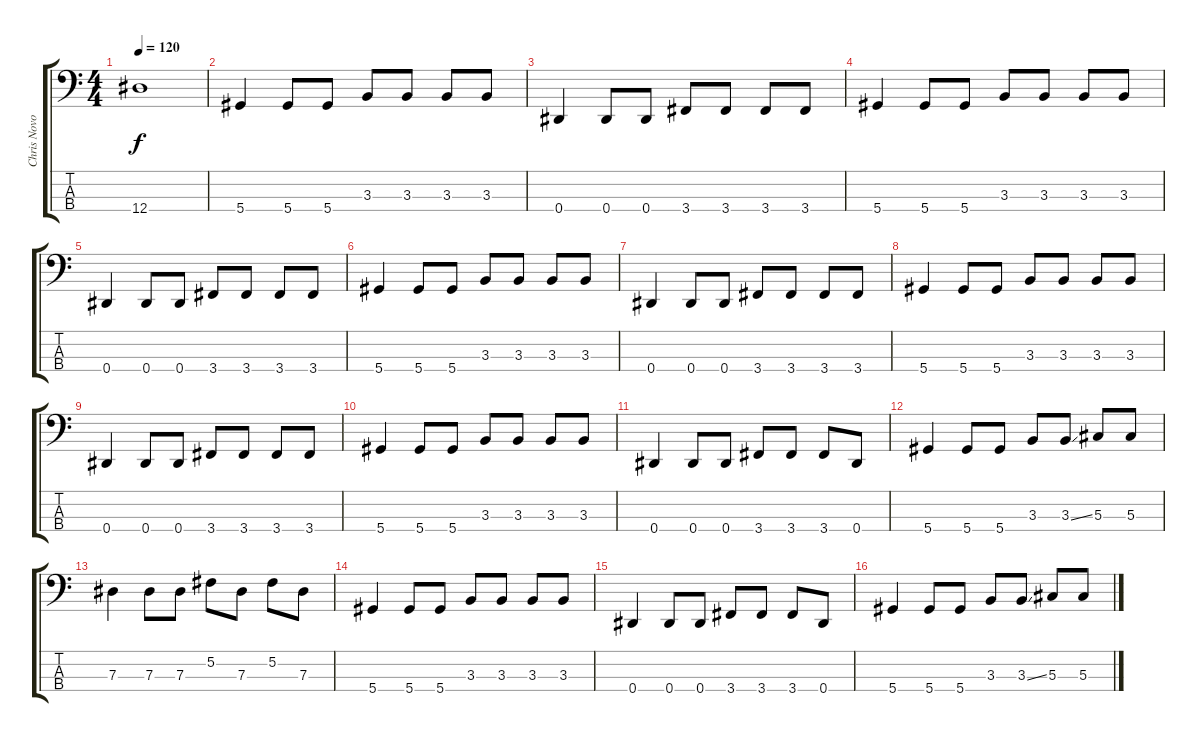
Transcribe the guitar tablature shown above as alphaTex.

\track ("Chris Novoselic (Bass)" "Chris Novo") {instrument electricbassfinger}
\staff {score tabs}
\tuning (Gb2 Db2 Ab1 Eb1) {hide}
\ts (4 4)
\tempo 120
\clef f4
\ks c
12.4{t}.1{dy f} |
5.4.4 5.4.8 5.4.8 3.3.8 3.3.8 3.3.8 3.3.8 |
0.4.4 0.4.8 0.4.8 3.4.8 3.4.8 3.4.8 3.4.8 |
5.4.4 5.4.8 5.4.8 3.3.8 3.3.8 3.3.8 3.3.8 |
0.4.4 0.4.8 0.4.8 3.4.8 3.4.8 3.4.8 3.4.8 |
5.4.4 5.4.8 5.4.8 3.3.8 3.3.8 3.3.8 3.3.8 |
0.4.4 0.4.8 0.4.8 3.4.8 3.4.8 3.4.8 3.4.8 |
5.4.4 5.4.8 5.4.8 3.3.8 3.3.8 3.3.8 3.3.8 |
0.4.4 0.4.8 0.4.8 3.4.8 3.4.8 3.4.8 3.4.8 |
5.4.4 5.4.8 5.4.8 3.3.8 3.3.8 3.3.8 3.3.8 |
0.4.4 0.4.8 0.4.8 3.4.8 3.4.8 3.4.8 0.4.8 |
5.4.4 5.4.8 5.4.8 3.3.8 3.3{ss}.8 5.3.8 5.3.8 |
7.3.4 7.3.8 7.3.8 5.2.8 7.3.8 5.2.8 7.3.8 |
5.4.4 5.4.8 5.4.8 3.3.8 3.3.8 3.3.8 3.3.8 |
0.4.4 0.4.8 0.4.8 3.4.8 3.4.8 3.4.8 0.4.8 |
5.4.4 5.4.8 5.4.8 3.3.8 3.3{ss}.8 5.3.8 5.3.8
